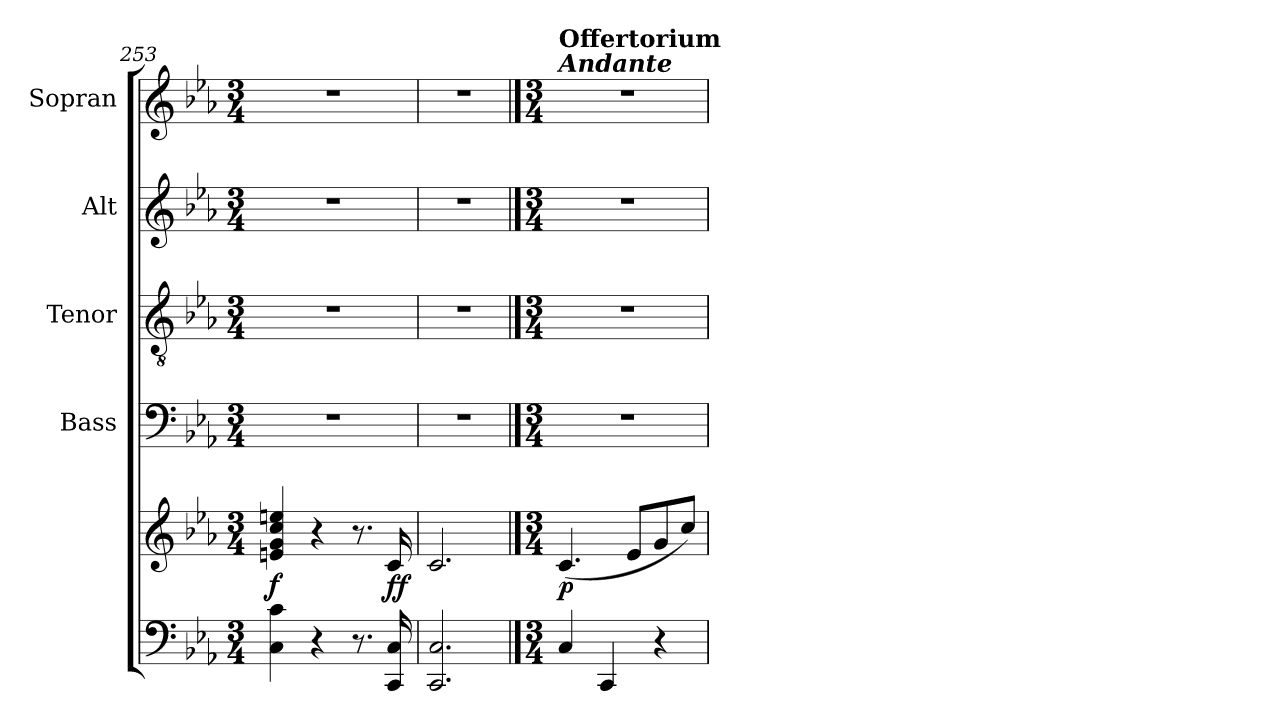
**kern	**kern	**dynam	**kern	**kern	**kern	**kern
*part5	*part5	*part5	*part4	*part3	*part2	*part1
*staff6	*staff5	*staff5/6	*staff4	*staff3	*staff2	*staff1
*	*	*	*I"Bass	*I"Tenor	*I"Alt	*I"Sopran
*	*	*	*I'B.	*I'T.	*I'A.	*I'S.
*clefF4	*clefG2	*	*clefF4	*clefGv2	*clefG2	*clefG2
*k[b-e-a-]	*k[b-e-a-]	*	*k[b-e-a-]	*k[b-e-a-]	*k[b-e-a-]	*k[b-e-a-]
*E-:	*E-:	*	*E-:	*E-:	*E-:	*E-:
*M3/4	*M3/4	*	*M3/4	*M3/4	*M3/4	*M3/4
=253	=253	=253	=253	=253	=253	=253
!	!	!LO:DY:b	!	!	!	!
4C\ 4c\	4en/ 4g/ 4cc/ 4een/	f	2.r	2.r	2.r	2.r
4r	4r	.	.	.	.	.
8.r	8.r	.	.	.	.	.
!	!	!LO:DY:b	!	!	!	!
16CC/ 16C/	16c/	ff	.	.	.	.
=254	=254	=254	=254	=254	=254	=254
2.CC/ 2.C/	2.c/	.	2.r	2.r	2.r	2.r
!!LO:LB:g=z
==255	==255	==255	==255	==255	==255	==255
*M3/4	*M3/4	*	*M3/4	*M3/4	*M3/4	*M3/4
!	!	!	!	!	!	!LO:TX:a:Bi:t=Andante
!	!	!	!	!	!	!LO:TX:a:B:t=Offertorium
!	!	!LO:DY:b	!	!	!	!
4C/	(<4.c/	p	2.r	2.r	2.r	2.r
4CC/	.	.	.	.	.	.
.	8e-/L	.	.	.	.	.
4r	8g/	.	.	.	.	.
.	8cc/J)	.	.	.	.	.
=	=	=	=	=	=	=
*-	*-	*-	*-	*-	*-	*-
